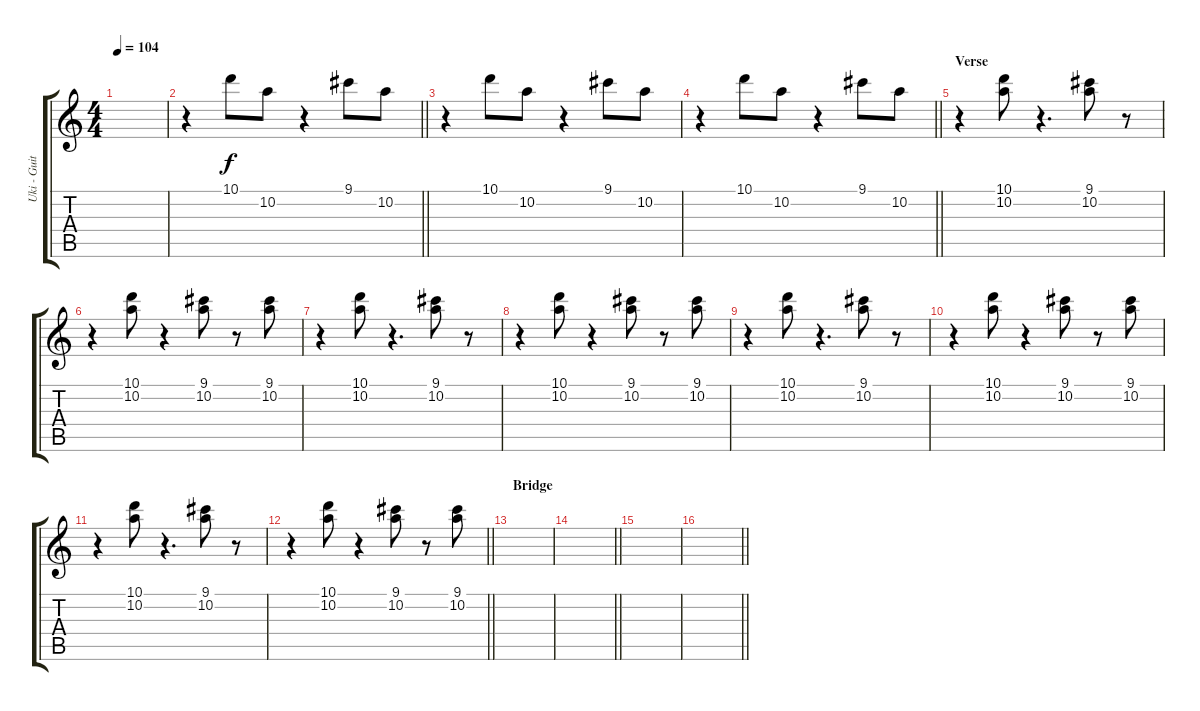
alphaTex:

\track ("Uki - Guitar" "Uki - Guit") {instrument distortionguitar}
\staff {score tabs}
\tuning (E4 B3 G3 D3 A2 E2) {hide}
\ts (4 4)
\tempo 104
\clef g2
\ks c
|
\barLineRight lightlight
r.4 10.1.8 10.2.8 r.4 9.1.8 10.2.8 |
r.4 10.1.8 10.2.8 r.4 9.1.8 10.2.8 |
\barLineRight lightlight
r.4 10.1.8 10.2.8 r.4 9.1.8 10.2.8 |
\section ("" "Verse")
r.4 (10.1 10.2).8 r.4{d} (9.1 10.2).8 r.8 |
r.4 (10.1 10.2).8 r.4 (9.1 10.2).8 r.8 (9.1 10.2).8 |
r.4 (10.1 10.2).8 r.4{d} (9.1 10.2).8 r.8 |
r.4 (10.1 10.2).8 r.4 (9.1 10.2).8 r.8 (9.1 10.2).8 |
r.4 (10.1 10.2).8 r.4{d} (9.1 10.2).8 r.8 |
r.4 (10.1 10.2).8 r.4 (9.1 10.2).8 r.8 (9.1 10.2).8 |
r.4 (10.1 10.2).8 r.4{d} (9.1 10.2).8 r.8 |
\barLineRight lightlight
r.4 (10.1 10.2).8 r.4 (9.1 10.2).8 r.8 (9.1 10.2).8 |
\section ("" "Bridge")
|
\barLineRight lightlight
|
|
\barLineRight lightlight
